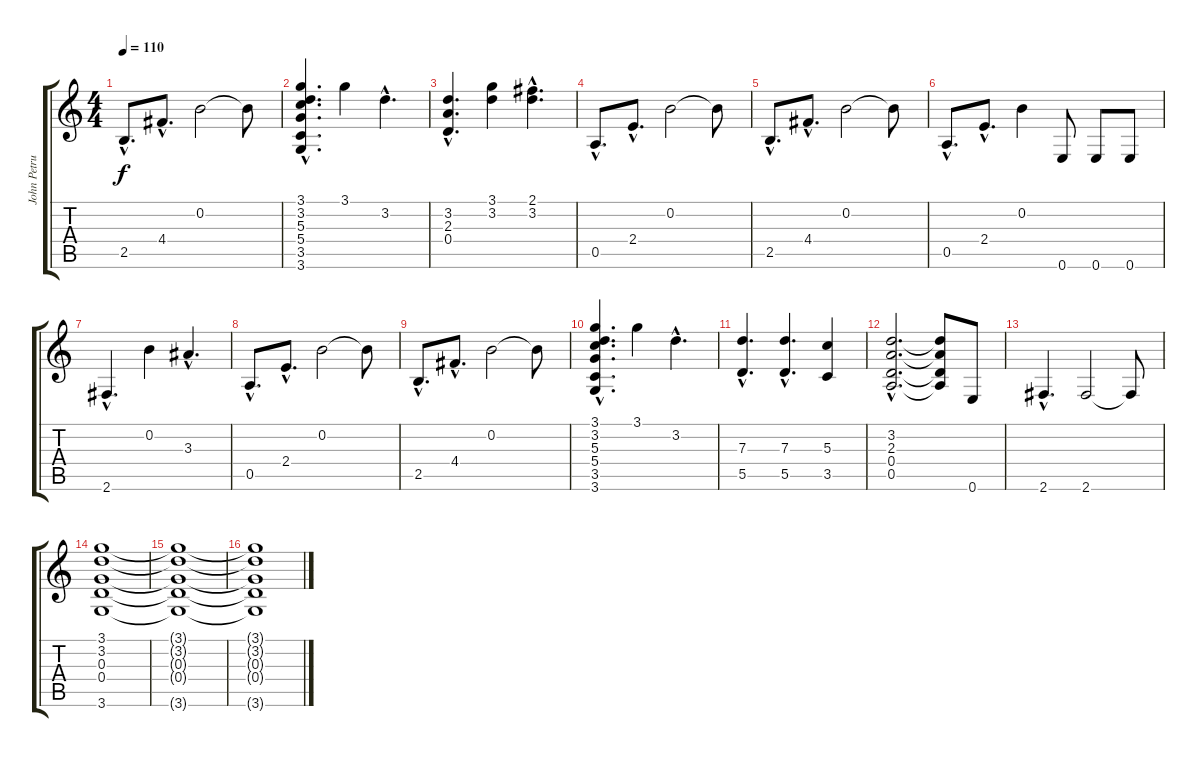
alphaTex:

\track ("John Petrucci - Guitar" "John Petru") {instrument distortionguitar}
\staff {score tabs}
\tuning (E4 B3 G3 D3 A2 E2) {hide}
\ts (4 4)
\tempo 110
\clef g2
\ks c
2.5{hac}.8{d dy f} 4.4{hac}.8{d} 0.2.2 0.2{t}.8 |
(3.1{hac} 3.2{hac} 5.3{hac} 5.4{hac} 3.5{hac} 3.6{hac}).4{d} 3.1.4 3.2{hac}.4{d} |
(3.2{hac} 2.3{hac} 0.4{hac}).4{d} (3.1 3.2).4 (2.1{hac} 3.2{hac}).4{d} |
0.5{hac}.8{d} 2.4{hac}.8{d} 0.2.2 0.2{t}.8 |
2.5{hac}.8{d} 4.4{hac}.8{d} 0.2.2 0.2{t}.8 |
0.5{hac}.8{d} 2.4{hac}.8{d} 0.2.4 0.6.8 0.6.8 0.6.8 |
2.6{hac}.4{d} 0.2.4 3.3{hac}.4{d} |
0.5{hac}.8{d} 2.4{hac}.8{d} 0.2.2 0.2{t}.8 |
2.5{hac}.8{d} 4.4{hac}.8{d} 0.2.2 0.2{t}.8 |
(3.1{hac} 3.2{hac} 5.3{hac} 5.4{hac} 3.5{hac} 3.6{hac}).4{d} 3.1.4 3.2{hac}.4{d} |
(7.3{hac} 5.5{hac}).4{d} (7.3{hac} 5.5{hac}).4{d} (5.3 3.5).4 |
(3.2{hac} 2.3{hac} 0.4{hac} 0.5{hac}).2{d} (3.2{t} 2.3{t} 0.4{t} 0.5{t}).8 0.6.8 |
2.6{hac}.4{d} 2.6.2 2.6{t}.8 |
(3.1 3.2 0.3 0.4 3.6).1 |
(3.1{t} 3.2{t} 0.3{t} 0.4{t} 3.6{t}).1 |
(3.1{t} 3.2{t} 0.3{t} 0.4{t} 3.6{t}).1
